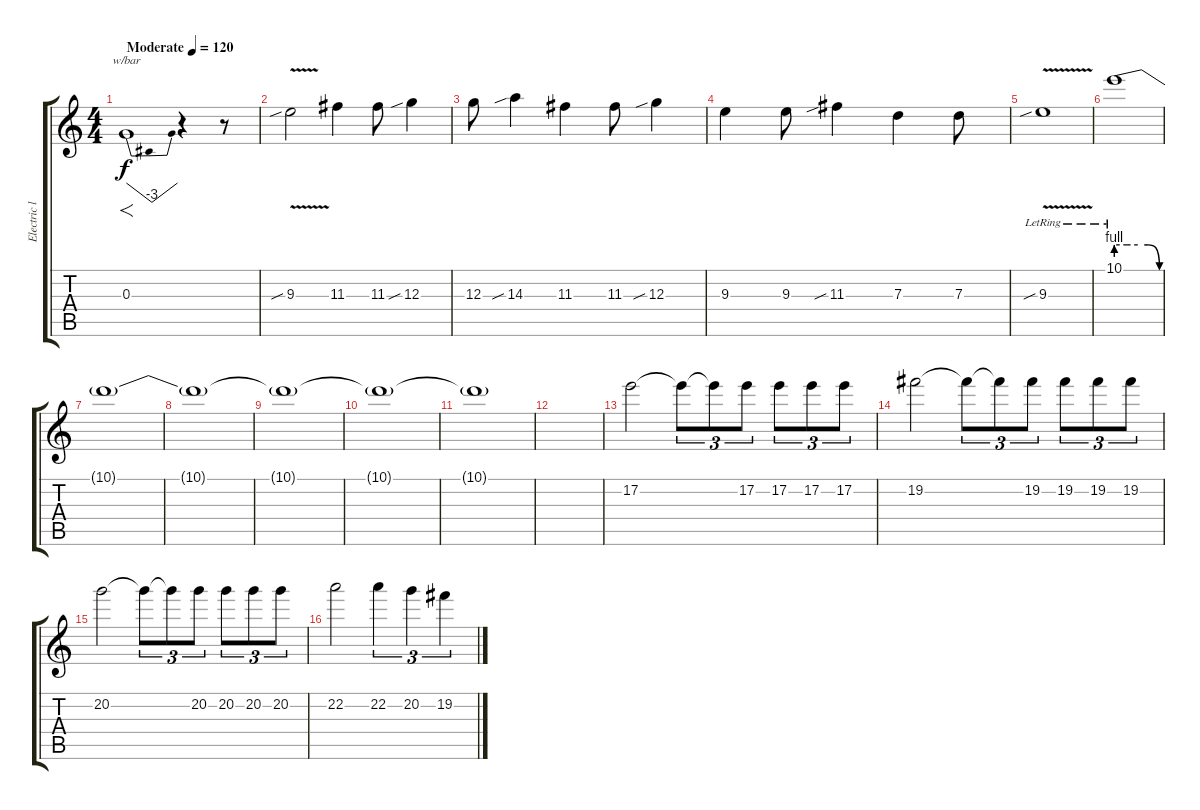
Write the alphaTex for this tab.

\track ("Electric lead" "Electric l") {instrument overdrivenguitar}
\staff {score tabs}
\tuning (E4 B3 G3 D3 A2 E2) {hide}
\ts (4 4)
\tempo (120 "Moderate")
\clef g2
\ks c
0.3.1{f tbe (dip default 0 0 30 -12 60 0) dy f instrument overdrivenguitar} r.4 r.8 |
9.3{v sib}.2 11.3.4 11.3.8 12.3{sib}.4 |
12.3.8 14.3{sib}.4 11.3.4 11.3.8 12.3{sib}.4 |
9.3.4 9.3.8 11.3{sib}.4 7.3.4 7.3.8 |
9.3{v sib lr}.1 |
10.1{be (custom 0 4 15 4 30 4 44 4 60 0) lr}.1 |
10.1{t}.1 |
10.1{t}.1 |
10.1{t}.1 |
10.1{t}.1 |
10.1{t}.1 |
|
17.2.2 17.2{t}.8{tu (3 2)} 17.2{t}.8{tu (3 2)} 17.2.8{tu (3 2)} 17.2.8{tu (3 2)} 17.2.8{tu (3 2)} 17.2.8{tu (3 2)} |
19.2.2 19.2{t}.8{tu (3 2)} 19.2{t}.8{tu (3 2)} 19.2.8{tu (3 2)} 19.2.8{tu (3 2)} 19.2.8{tu (3 2)} 19.2.8{tu (3 2)} |
20.2.2 20.2{t}.8{tu (3 2)} 20.2{t}.8{tu (3 2)} 20.2.8{tu (3 2)} 20.2.8{tu (3 2)} 20.2.8{tu (3 2)} 20.2.8{tu (3 2)} |
22.2.2 22.2.4{tu (3 2)} 20.2.4{tu (3 2)} 19.2.4{tu (3 2)}
